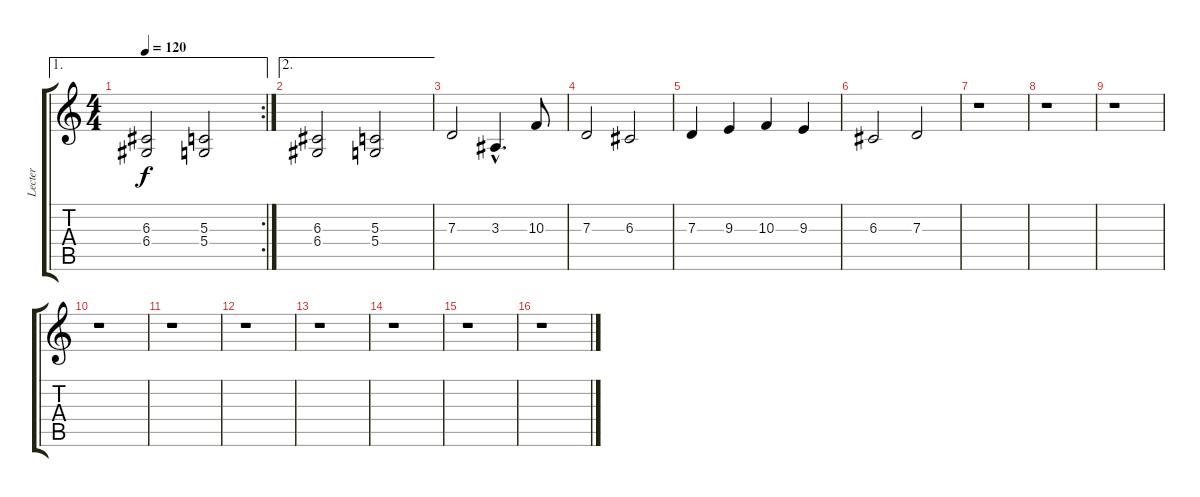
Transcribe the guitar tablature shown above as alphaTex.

\track ("Lecter" "Lecter") {instrument stringensemble1}
\staff {score tabs}
\tuning (E4 B3 G3 D3 A2 E2) {hide}
\ae 1
\rc 2
\ts (4 4)
\tempo 120
\clef g2
\ks c
(6.3 6.4).2{dy f} (5.3 5.4).2 |
\ae 2
(6.3 6.4).2 (5.3 5.4).2 |
7.3.2{volume 16} 3.3{hac}.4{d} 10.3.8 |
7.3.2 6.3.2 |
7.3.4 9.3.4 10.3.4 9.3.4 |
6.3.2 7.3.2 |
r.1 |
r.1 |
r.1 |
r.1 |
r.1 |
r.1 |
r.1 |
r.1 |
r.1 |
r.1
